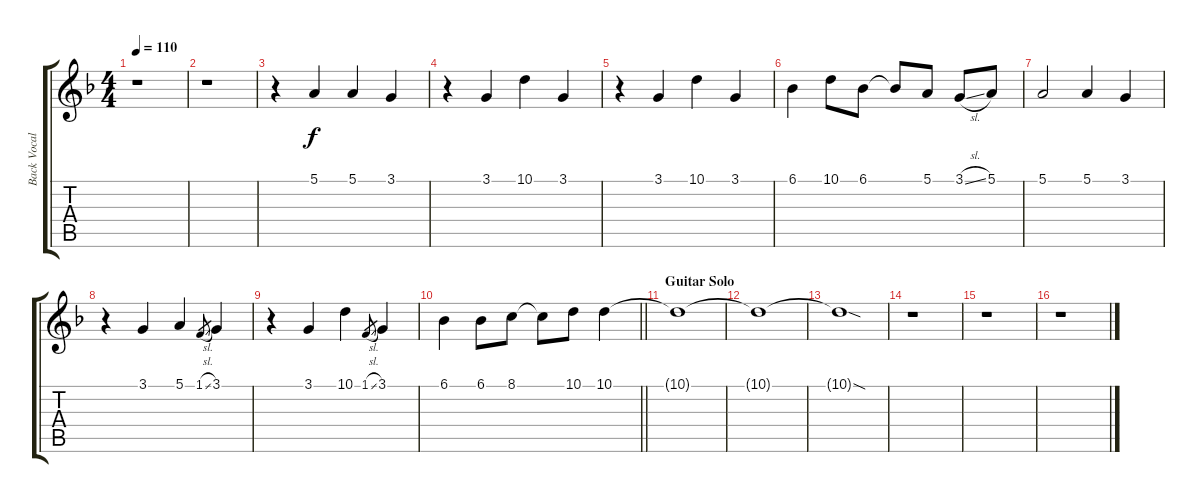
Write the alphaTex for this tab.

\track ("Back Vocal" "Back Vocal") {instrument clarinet}
\staff {score tabs}
\tuning (E4 B3 G3 D3 A2 D2) {hide}
\ts (4 4)
\tempo 110
\clef g2
\ks f
r.1{dy f} |
r.1 |
r.4 5.1.4 5.1.4 3.1.4 |
r.4 3.1.4 10.1.4 3.1.4 |
r.4 3.1.4 10.1.4 3.1.4 |
6.1.4 10.1.8 6.1.8 6.1{t}.8 5.1.8 3.1{sl}.8 5.1.8 |
5.1.2 5.1.4 3.1.4 |
r.4 3.1.4 5.1.4 1.1{sl}.8{gr} 3.1.4 |
r.4 3.1.4 10.1.4 1.1{sl}.8{gr} 3.1.4 |
\barLineRight lightlight
6.1.4 6.1.8 8.1.8 8.1{t}.8 10.1.8 10.1.4 |
\section ("" "Guitar Solo")
10.1{t}.1 |
10.1{t}.1 |
10.1{sod t}.1 |
r.1 |
r.1 |
r.1
